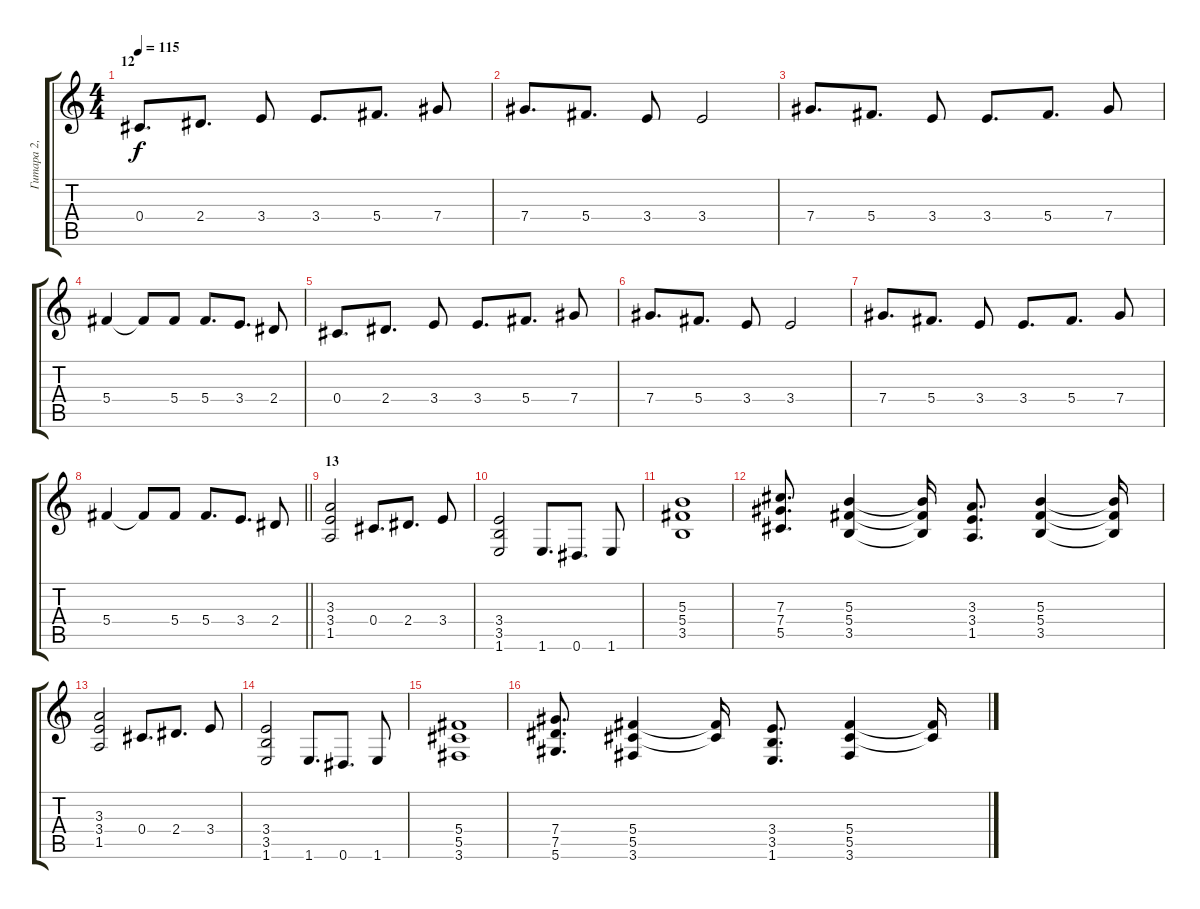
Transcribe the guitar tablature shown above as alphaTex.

\track ("Гитара 2, пусть это будет Попов)" "Гитара 2, ") {instrument overdrivenguitar}
\staff {score tabs}
\tuning (Eb4 Bb3 Gb3 Db3 Ab2 Eb2) {hide}
\ts (4 4)
\section ("" "12")
\tempo 115
\clef g2
\ks c
0.4.8{d dy f} 2.4.8{d} 3.4.8 3.4.8{d} 5.4.8{d} 7.4.8 |
7.4.8{d} 5.4.8{d} 3.4.8 3.4.2 |
7.4.8{d} 5.4.8{d} 3.4.8 3.4.8{d} 5.4.8{d} 7.4.8 |
5.4.4 5.4{t}.8 5.4.8 5.4.8{d} 3.4.8{d} 2.4.8 |
0.4.8{d} 2.4.8{d} 3.4.8 3.4.8{d} 5.4.8{d} 7.4.8 |
7.4.8{d} 5.4.8{d} 3.4.8 3.4.2 |
7.4.8{d} 5.4.8{d} 3.4.8 3.4.8{d} 5.4.8{d} 7.4.8 |
\barLineRight lightlight
5.4.4 5.4{t}.8 5.4.8 5.4.8{d} 3.4.8{d} 2.4.8 |
\section ("" "13")
(3.3 3.4 1.5).2 0.4.8{d} 2.4.8{d} 3.4.8 |
(3.4 3.5 1.6).2 1.6.8{d} 0.6.8{d} 1.6.8 |
(5.3 5.4 3.5).1 |
(7.3 7.4 5.5).8{d} (5.3 5.4 3.5).4 (5.3{t} 5.4{t} 3.5{t}).16 (3.3 3.4 1.5).8{d} (5.3 5.4 3.5).4 (5.3{t} 5.4{t} 3.5{t}).16 |
(3.3 3.4 1.5).2 0.4.8{d} 2.4.8{d} 3.4.8 |
(3.4 3.5 1.6).2 1.6.8{d} 0.6.8{d} 1.6.8 |
(5.4 5.5 3.6).1 |
(7.4 7.5 5.6).8{d} (5.4 5.5 3.6).4 (5.4{t} 5.5{t}).16 (3.4 3.5 1.6).8{d} (5.4 5.5 3.6).4 (5.4{t} 5.5{t}).16
